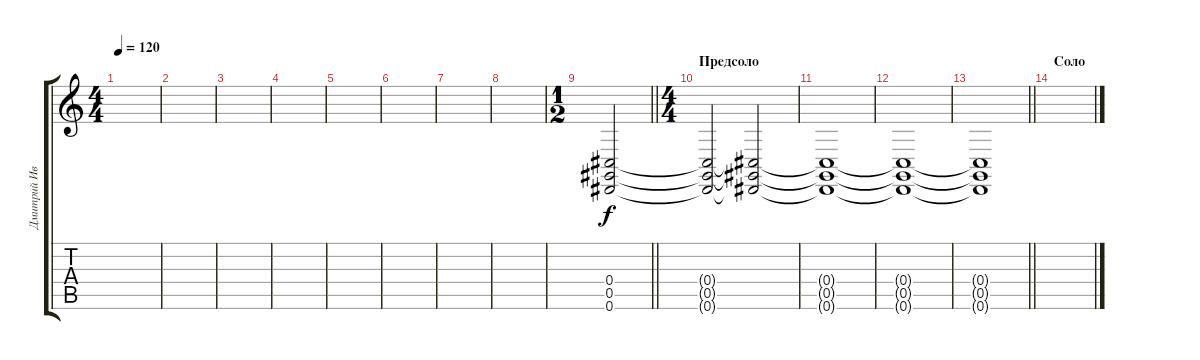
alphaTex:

\track ("Дмитрий Иванов        (Синтезатор)" "Дмитрий Ив") {instrument pad2warm}
\staff {score tabs}
\tuning (Eb4 Bb3 Gb3 Db3 Ab2 Eb2) {hide}
\ts (4 4)
\tempo 120
\clef g2
\ks c
|
|
|
|
|
|
|
|
\ts (1 2)
\barLineRight lightlight
(0.4 0.5 0.6).2{dy f volume 0} |
\ts (4 4)
\section ("" "Предсоло")
(0.4{t} 0.5{t} 0.6{t}).2{volume 10} (0.4{t} 0.5{t} 0.6{t}).2{volume 5} |
(0.4{t} 0.5{t} 0.6{t}).1 |
(0.4{t} 0.5{t} 0.6{t}).1 |
\barLineRight lightlight
(0.4{t} 0.5{t} 0.6{t}).1 |
\section ("" "Соло")
